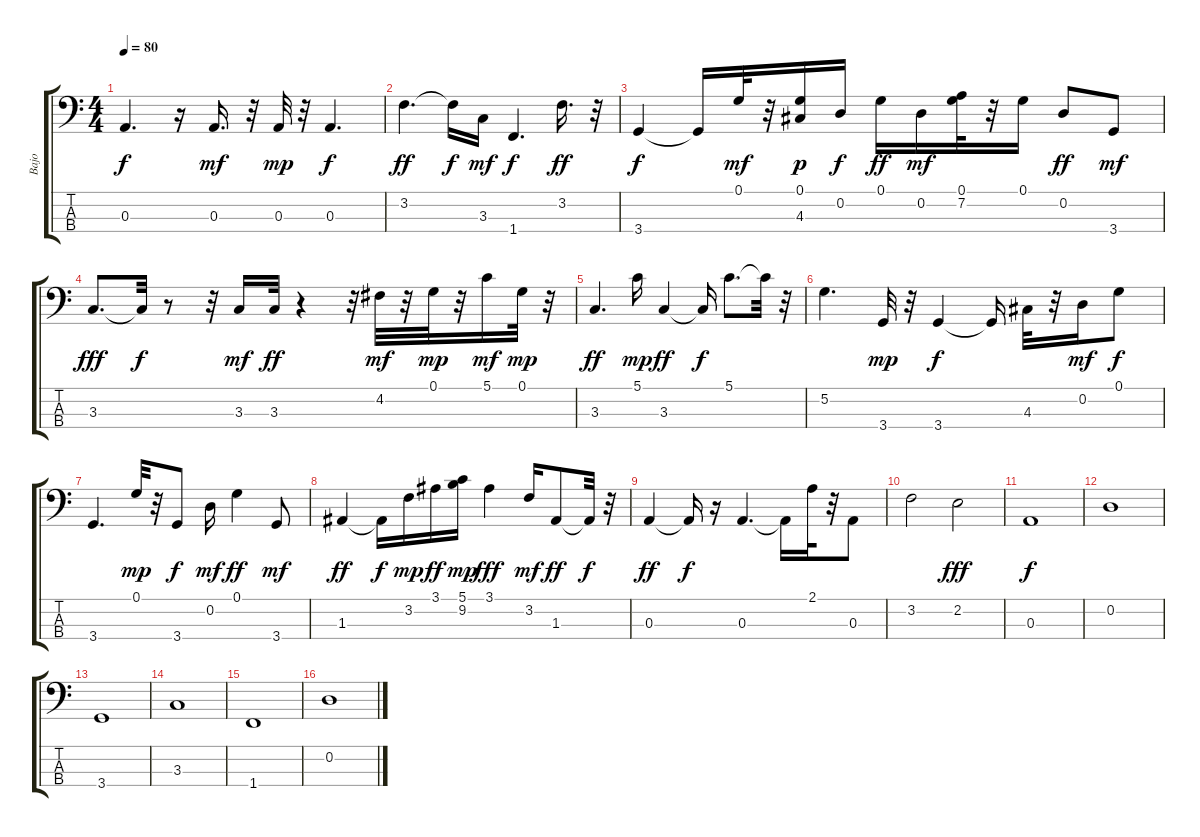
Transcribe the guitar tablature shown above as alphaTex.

\track ("Bajo" "Bajo") {instrument electricbassfinger}
\staff {score tabs}
\tuning (G2 D2 A1 E1) {hide}
\ts (4 4)
\tempo 80
\clef f4
\ks c
0.3.4{d dy f} r.16 0.3.16{d dy mf} r.32 0.3.32{dy mp} r.32 0.3.4{d dy f} |
3.2.4{d dy ff} 3.2{t}.16{dy f} 3.3.16{dy mf} 1.4.4{d dy f} 3.2.16{d dy ff} r.32 |
3.4.4{dy f} 3.4{t}.16 0.1.32{dy mf} r.32 (0.1 4.3).16{dy p} 0.2.16{dy f} 0.1.16{dy ff} 0.2.16{dy mf} (0.1 7.2).32 r.32 0.1.16 0.2.8{dy ff} 3.4.8{dy mf} |
3.3.8{d dy fff} 3.3{t}.32{dy f} r.8 r.32 3.3.16{dy mf} 3.3.32{dy ff} r.4 r.32 4.2.32{dy mf} r.32 0.1.32{dy mp} r.32 5.1.16{dy mf} 0.1.32{dy mp} r.32 |
3.3.4{d dy ff} 5.1.16{dy mp} 3.3.4{dy ff} 3.3{t}.16{dy f} 5.1.8{d} 5.1{t}.32 r.32 |
5.2.4{d} 3.4.32{dy mp} r.32 3.4.4{dy f} 3.4{t}.16 4.3.32 r.32 0.2.16{dy mf} 0.1.8{dy f} |
3.4.4{d} 0.1.32{dy mp} r.32 3.4.8{dy f} 0.2.16{dy mf} 0.1.4{dy ff} 3.4.8{dy mf} |
1.3.4{dy ff} 1.3{t}.16{dy f} 3.2.16{dy mp} 3.1.16{dy ff} (5.1 9.2).16{dy mp} 3.1.4{dy fff} 3.2.16{dy mf} 1.3.8{dy ff} 1.3{t}.32{dy f} r.32 |
0.3.4{dy ff} 0.3{t}.16{dy f} r.16 0.3.4{d} 0.3{t}.16 2.1.32 r.32 0.3.8 |
3.2.2 2.2.2{dy fff} |
0.3.1{dy f} |
0.2.1 |
3.4.1 |
3.3.1 |
1.4.1 |
0.2.1
